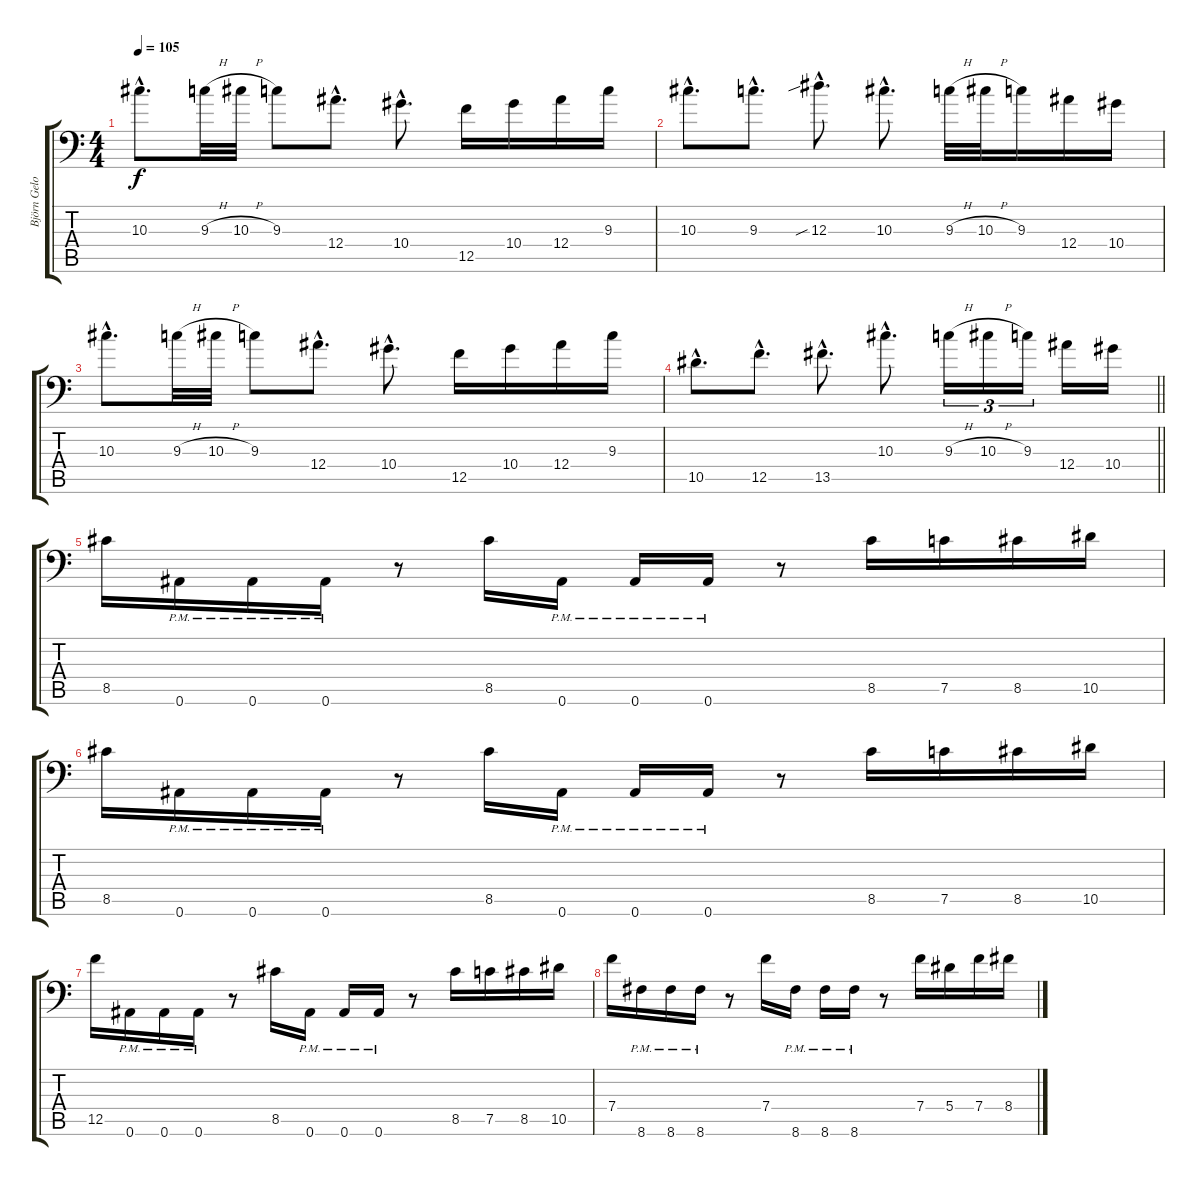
\track ("Björn Gelotte" "Björn Gelo") {instrument distortionguitar}
\staff {score tabs}
\tuning (C4 G3 Eb3 Bb2 F2 Bb1) {hide}
\ts (4 4)
\tempo 105
\clef f4
\ks c
10.3{hac}.8{d dy f} 9.3{h}.32 10.3{h}.32 9.3.8 12.4{hac}.8{d} 10.4{hac}.8{d} 12.5.16 10.4.16 12.4.16 9.3.16 |
10.3{hac}.8{d} 9.3{hac}.8{d} 12.3{sib hac}.8{d} 10.3{hac}.8{d} 9.3{h}.32 10.3{h}.32 9.3.16 12.4.16 10.4.16 |
10.3{hac}.8{d} 9.3{h}.32 10.3{h}.32 9.3.8 12.4{hac}.8{d} 10.4{hac}.8{d} 12.5.16 10.4.16 12.4.16 9.3.16 |
\barLineRight lightlight
10.5{hac}.8{d} 12.5{hac}.8{d} 13.5{hac}.8{d} 10.3{hac}.8{d} 9.3{h}.16{tu (3 2)} 10.3{h}.16{tu (3 2)} 9.3.16{tu (3 2)} 12.4.16 10.4.16 |
8.5.16 0.6{pm}.16 0.6{pm}.16 0.6{pm}.16 r.8 8.5.16 0.6{pm}.16 0.6{pm}.16 0.6{pm}.16 r.8 8.5.16 7.5.16 8.5.16 10.5.16 |
8.5.16 0.6{pm}.16 0.6{pm}.16 0.6{pm}.16 r.8 8.5.16 0.6{pm}.16 0.6{pm}.16 0.6{pm}.16 r.8 8.5.16 7.5.16 8.5.16 10.5.16 |
12.5.16 0.6{pm}.16 0.6{pm}.16 0.6{pm}.16 r.8 8.5.16 0.6{pm}.16 0.6{pm}.16 0.6{pm}.16 r.8 8.5.16 7.5.16 8.5.16 10.5.16 |
7.4.16 8.6{pm}.16 8.6{pm}.16 8.6{pm}.16 r.8 7.4.16 8.6{pm}.16 8.6{pm}.16 8.6{pm}.16 r.8 7.4.16 5.4.16 7.4.16 8.4.16
